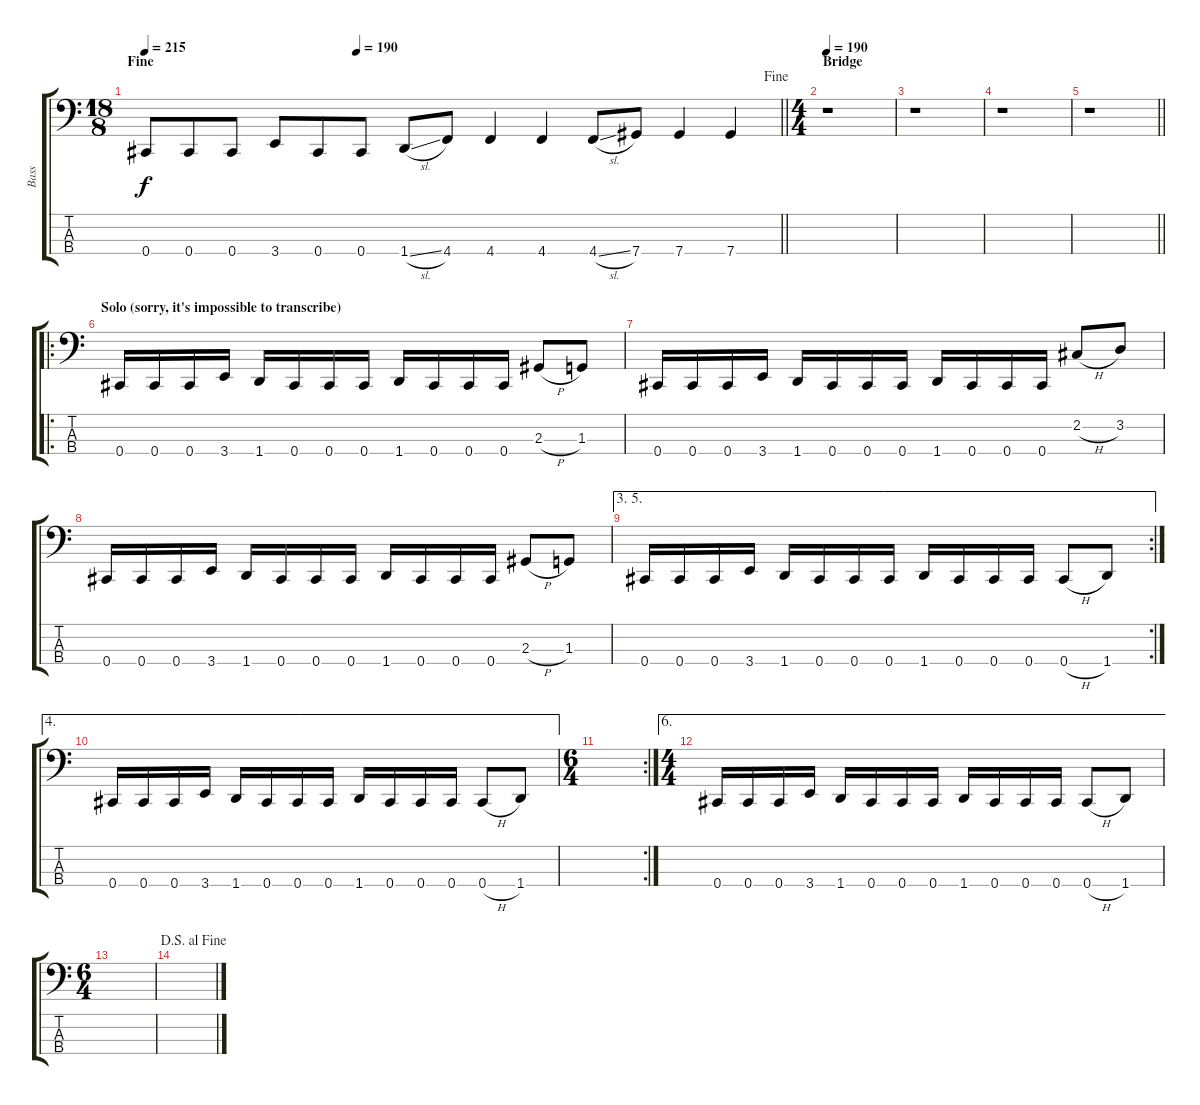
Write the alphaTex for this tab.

\track ("Bass" "Bass") {instrument electricbassfinger}
\staff {score tabs}
\tuning (E2 B1 Gb1 Db1) {hide}
\ts (18 8)
\section ("" "Fine")
\jump fine
\tempo 215
\tempo (190 0.3333333333333333)
\clef f4
\barLineRight lightlight
\ks c
0.4.8{dy f} 0.4.8 0.4.8 3.4.8 0.4.8 0.4.8 1.4{sl}.8 4.4.8 4.4.4 4.4.4 4.4{sl}.8 7.4.8 7.4.4 7.4.4 |
\ts (4 4)
\section ("" "Bridge")
\tempo 190
r.1 |
r.1 |
r.1 |
\barLineRight lightlight
r.1 |
\ro
\section ("" "Solo (sorry, it's impossible to transcribe)")
0.4.16 0.4.16 0.4.16 3.4.16 1.4.16 0.4.16 0.4.16 0.4.16 1.4.16 0.4.16 0.4.16 0.4.16 2.3{h}.8 1.3.8 |
0.4.16 0.4.16 0.4.16 3.4.16 1.4.16 0.4.16 0.4.16 0.4.16 1.4.16 0.4.16 0.4.16 0.4.16 2.2{h}.8 3.2.8 |
0.4.16 0.4.16 0.4.16 3.4.16 1.4.16 0.4.16 0.4.16 0.4.16 1.4.16 0.4.16 0.4.16 0.4.16 2.3{h}.8 1.3.8 |
\ae (3 5)
\rc 2
0.4.16 0.4.16 0.4.16 3.4.16 1.4.16 0.4.16 0.4.16 0.4.16 1.4.16 0.4.16 0.4.16 0.4.16 0.4{h}.8 1.4.8 |
\ae 4
0.4.16 0.4.16 0.4.16 3.4.16 1.4.16 0.4.16 0.4.16 0.4.16 1.4.16 0.4.16 0.4.16 0.4.16 0.4{h}.8 1.4.8 |
\rc 2
\ts (6 4)
|
\ae 6
\ts (4 4)
0.4.16 0.4.16 0.4.16 3.4.16 1.4.16 0.4.16 0.4.16 0.4.16 1.4.16 0.4.16 0.4.16 0.4.16 0.4{h}.8 1.4.8 |
\ts (6 4)
|
\jump dalsegnoalfine
